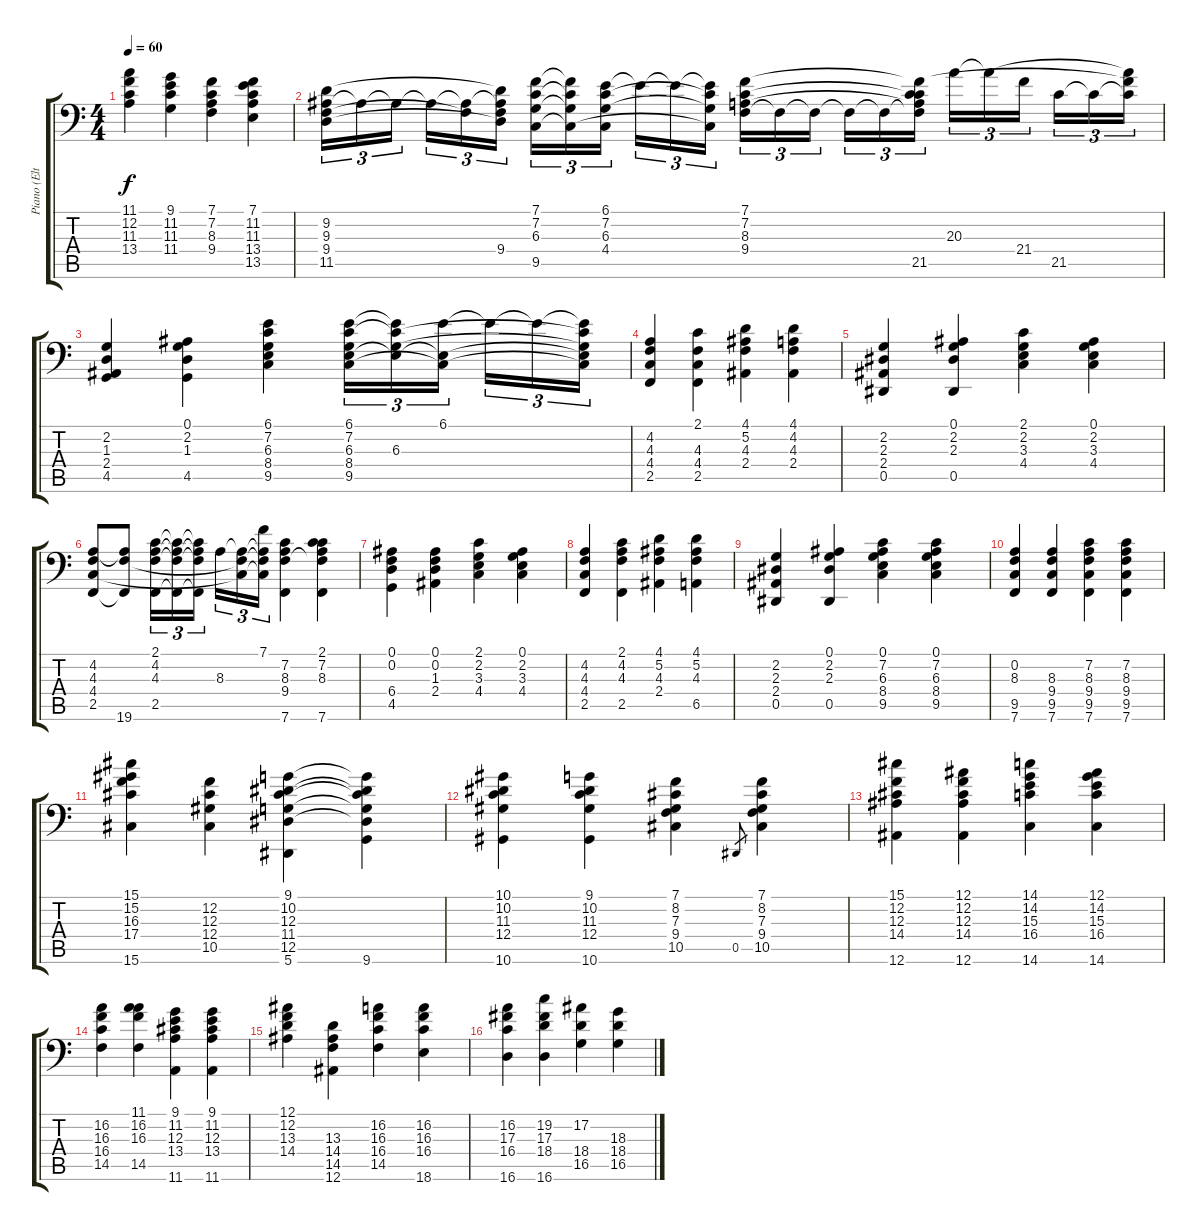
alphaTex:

\track ("Piano (Elton John)" "Piano (Elt") {instrument acousticgrandpiano}
\staff {score tabs}
\tuning (Bb3 F3 Db3 Ab2 Eb2 Bb1) {hide}
\ts (4 4)
\tempo 60
\clef f4
\ks c
(11.1 12.2 11.3 13.4).4{dy f instrument acousticgrandpiano} (9.1 11.2 11.3 11.4).4 (7.1 7.2 8.3 9.4).4 (7.1 11.2 11.3 13.4 13.5).4 |
(9.2 9.3 9.4 11.5).16{tu (3 2)} 9.3{t}.16{tu (3 2)} 9.3{t}.16{tu (3 2)} 9.3{t}.16{tu (3 2)} (9.3{t} 9.4{t}).16{tu (3 2)} (9.2{t} 9.3{t} 9.4 11.5{t}).16{tu (3 2)} (7.1 7.2 6.3 9.5).16{tu (3 2)} (7.1{t} 7.2{t} 6.3{t} 9.5{t}).16{tu (3 2)} (6.1 7.2 6.3 4.4).16{tu (3 2)} 6.1{t}.16{tu (3 2)} 6.1{t}.16{tu (3 2)} (6.1{t} 7.2{t} 6.3{t} 9.5{t}).16{tu (3 2)} (7.1 7.2 8.3 9.4).16{tu (3 2)} 9.4{t}.16{tu (3 2)} 9.4{t}.16{tu (3 2)} 9.4{t}.16{tu (3 2)} 9.4{t}.16{tu (3 2)} (7.1{t} 7.2{t} 8.3{t} 9.4{t} 21.5).16{tu (3 2)} 20.3.16{tu (3 2)} 20.3{t}.16{tu (3 2)} 21.4.16{tu (3 2)} 21.5.16{tu (3 2)} 21.5{t}.16{tu (3 2)} (7.1{t} 20.3{t} 21.5{t}).16{tu (3 2)} |
(2.2 1.3 2.4 4.5).4 (0.1 2.2 1.3 4.5).4 (6.1 7.2 6.3 8.4 9.5).4 (6.1 7.2 6.3 8.4 9.5).16{tu (3 2)} (6.1{t} 7.2{t} 6.3 8.4{t}).16{tu (3 2)} (6.1 8.4{t} 9.5{t}).16{tu (3 2)} 6.1{t}.16{tu (3 2)} 6.1{t}.16{tu (3 2)} (6.1{t} 7.2{t} 6.3{t} 8.4{t} 9.5{t}).16{tu (3 2)} |
(4.2 4.3 4.4 2.5).4 (2.1 4.3 4.4 2.5).4 (4.1 5.2 4.3 2.4).4 (4.1 4.2 4.3 2.4).4 |
(2.2 2.3 2.4 0.5).4 (0.1 2.2 2.3 0.5).4 (2.1 2.2 3.3 4.4).4 (0.1 2.2 3.3 4.4).4 |
(4.2 4.3 4.4 2.5).8 (4.2{t} 2.5{t} 19.6).8 (2.1 4.2 4.3 2.5).16{tu (3 2)} (2.1{t} 4.2{t} 4.3{t} 2.5{t}).16{tu (3 2)} (2.1{t} 4.2{t} 4.3{t} 2.5{t}).16{tu (3 2)} 8.3.16{tu (3 2)} (8.3{t} 4.4{t} 19.6{t}).16{tu (3 2)} (7.1 8.3{t} 4.4{t} 19.6{t}).16{tu (3 2)} (7.2 8.3 9.4 7.6).4 (2.1 7.2 8.3 9.4{t} 7.6).4 |
(0.1 0.2 6.4 4.5).4 (0.1 0.2 1.3 2.4).4 (2.1 2.2 3.3 4.4).4 (0.1 2.2 3.3 4.4).4 |
(4.2 4.3 4.4 2.5).4 (2.1 4.2 4.3 2.5).4 (4.1 5.2 4.3 2.4).4 (4.1 5.2 4.3 6.5).4 |
(2.2 2.3 2.4 0.5).4 (0.1 2.2 2.3 0.5).4 (0.1 7.2 6.3 8.4 9.5).4 (0.1 7.2 6.3 8.4 9.5).4 |
(0.2 8.3 9.5 7.6).4 (8.3 9.4 9.5 7.6).4 (7.2 8.3 9.4 9.5 7.6).4 (7.2 8.3 9.4 9.5 7.6).4 |
(15.1 15.2 16.3 17.4 15.6).4 (12.2 12.3 12.4 10.5).4 (9.1 10.2 12.3 11.4 12.5 5.6).4 (9.1{t} 10.2{t} 12.3{t} 11.4{t} 12.5{t} 9.6).4 |
(10.1 10.2 11.3 12.4 10.6).4 (9.1 10.2 11.3 12.4 10.6).4 (7.1 8.2 7.3 9.4 10.5).4 0.5.8{gr} (7.1 8.2 7.3 9.4 10.5).4 |
(15.1 12.2 12.3 14.4 12.6).4 (12.1 12.2 12.3 14.4 12.6).4 (14.1 14.2 15.3 16.4 14.6).4 (12.1 14.2 15.3 16.4 14.6).4 |
(16.2 16.3 16.4 14.5).4 (11.1 16.2 16.3 14.5).4 (9.1 11.2 12.3 13.4 11.6).4 (9.1 11.2 12.3 13.4 11.6).4 |
(12.1 12.2 13.3 14.4).4 (13.3 14.4 14.5 12.6).4 (16.2 16.3 16.4 14.5).4 (16.2 16.3 16.4 18.6).4 |
(16.2 17.3 16.4 16.6).4 (19.2 17.3 18.4 16.6).4 (17.2 18.4 16.5).4 (18.3 18.4 16.5).4
